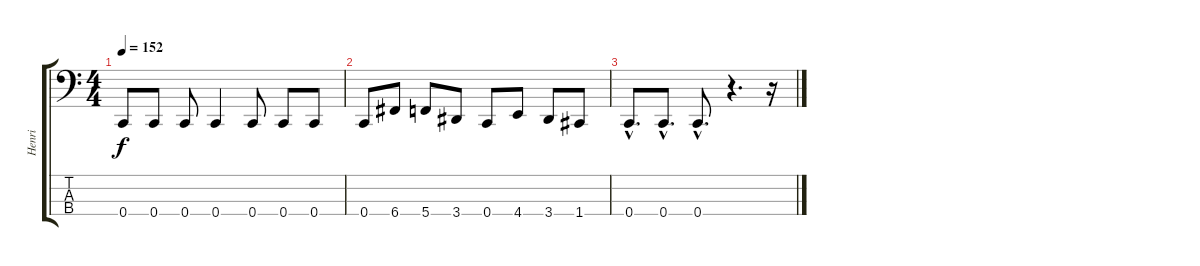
\track ("Henri" "Henri") {instrument electricbasspick}
\staff {score tabs}
\tuning (Eb2 Bb1 F1 C1) {hide}
\ts (4 4)
\tempo 152
\clef f4
\ks c
0.4.8{dy f} 0.4.8 0.4.8 0.4.4 0.4.8 0.4.8 0.4.8 |
0.4.8 6.4.8 5.4.8 3.4.8 0.4.8 4.4.8 3.4.8 1.4.8 |
0.4{hac}.8{d} 0.4{hac}.8{d} 0.4{hac}.8{d} r.4{d} r.16
